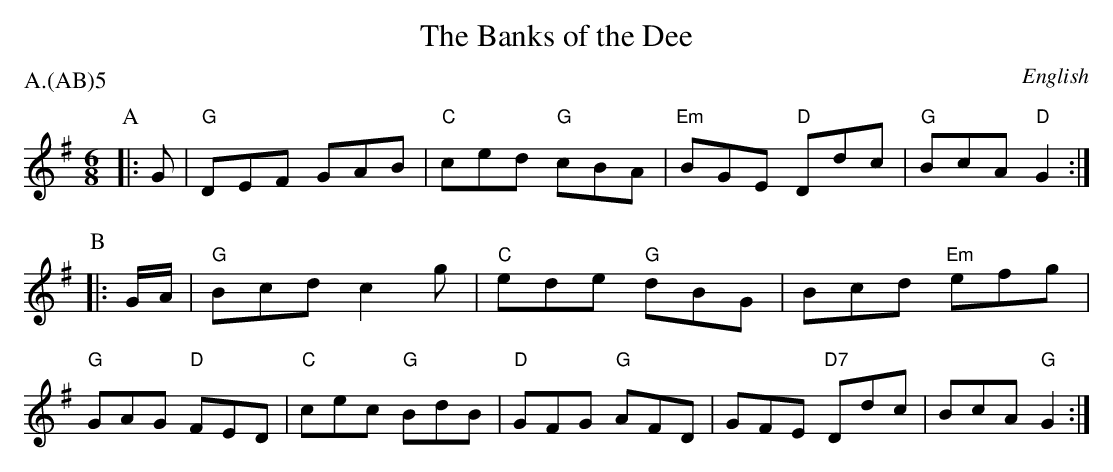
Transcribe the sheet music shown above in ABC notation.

X:1
T:Banks of the Dee, The
M:6/8
O:English
P:A.(AB)5
K:G
P:A
|: G | "G" DEF GAB | "C" ced "G" cBA | "Em" BGE "D" Ddc | "G" BcA "D" G2  :|
P:B
|: G/2A/2 | "G" Bcd c2 g | "C" ede "G" dBG | Bcd "Em" efg |
   "G" GAG "D" FED | "C" cec "G" BdB  | "D" GFG "G" AFD |\
   GFE "D7" Ddc | BcA "G" G2  :|
